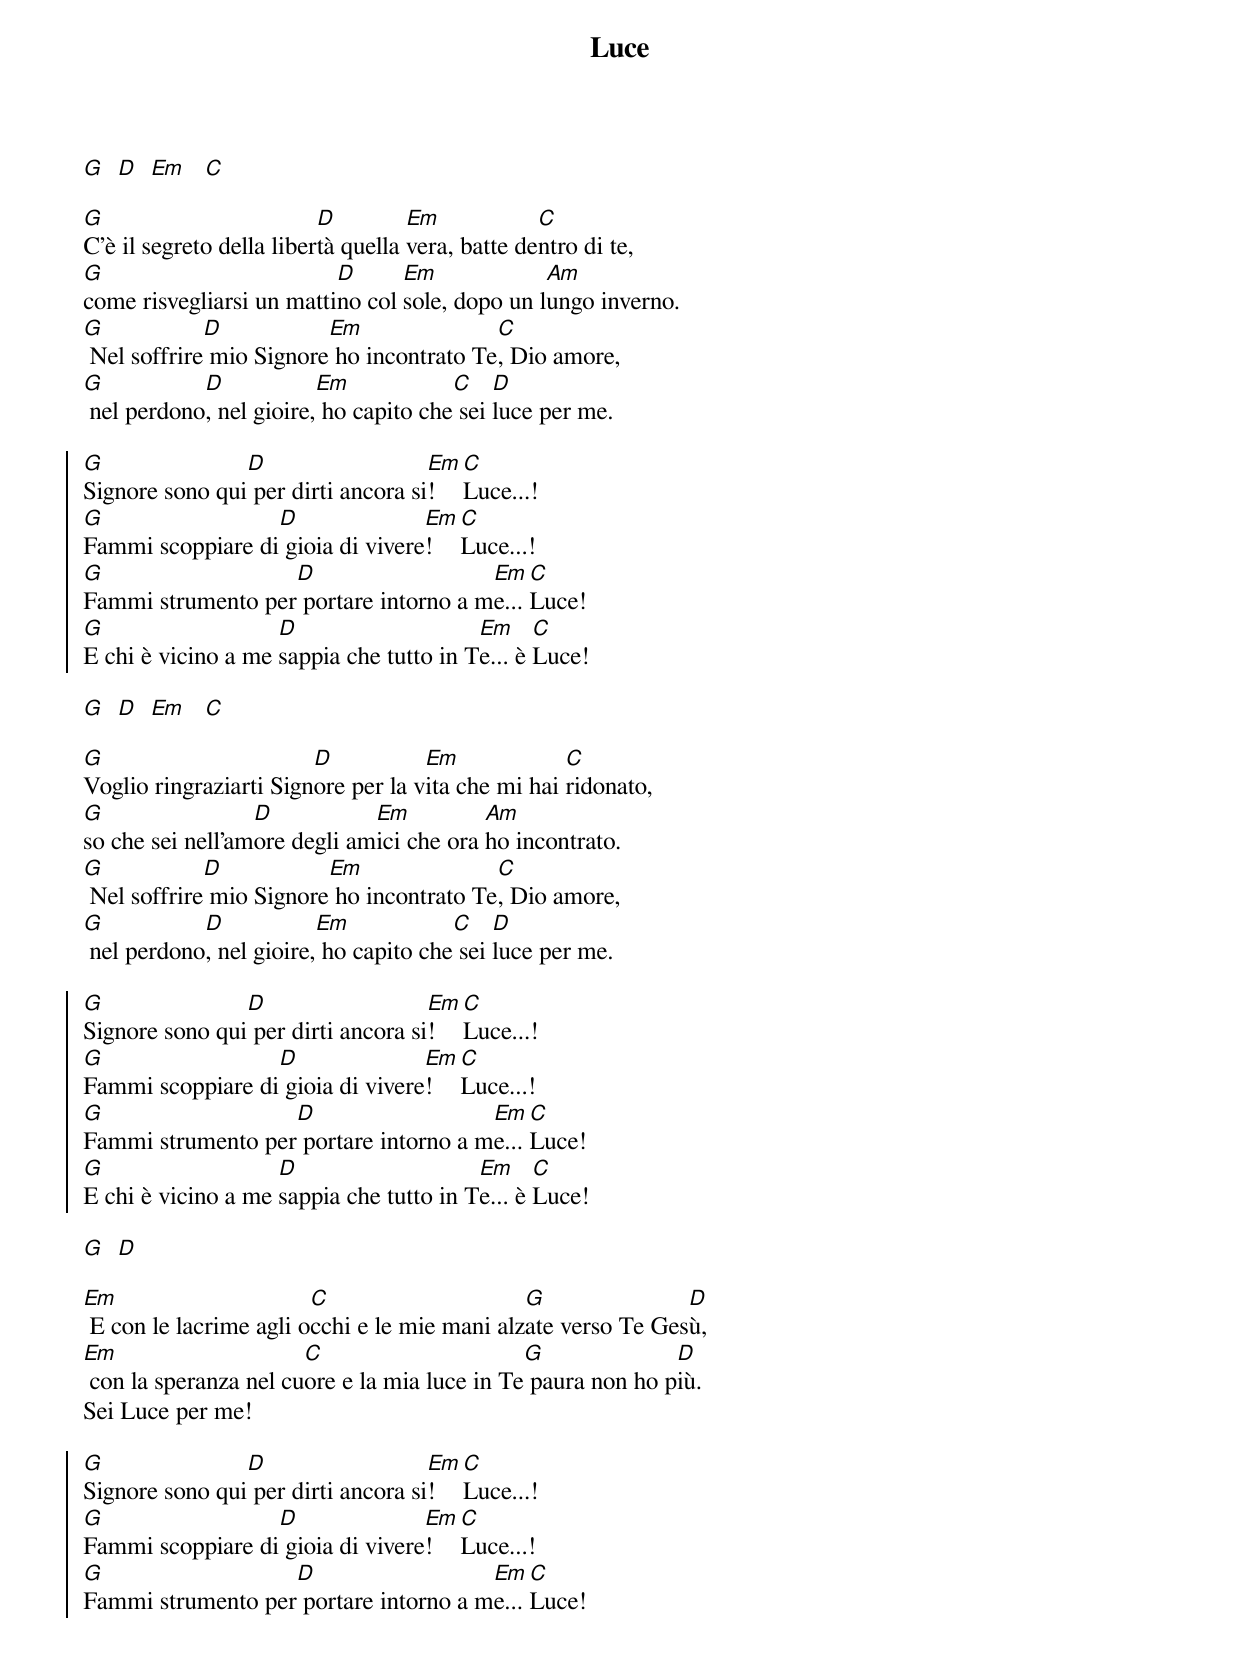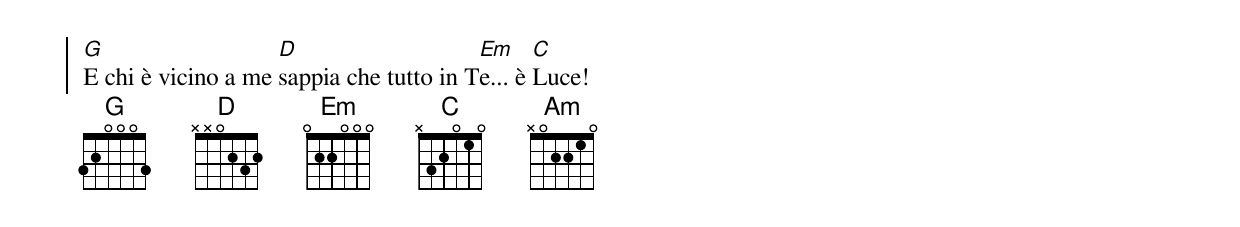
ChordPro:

{title: Luce}
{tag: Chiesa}

[G]  [D]  [Em]   [C]

[G]C'è il segreto della liber[D]tà quella [Em]vera, batte de[C]ntro di te,
[G]come risvegliarsi un matti[D]no col [Em]sole, dopo un l[Am]ungo inverno.
[G] Nel soffrire[D] mio Signore[Em] ho incontrato Te[C], Dio amore,
[G] nel perdono[D], nel gioire,[Em] ho capito che[C] sei [D]luce per me.

{start_of_chorus}
[G]Signore sono qui[D] per dirti ancora si[Em]! [C]Luce...!
[G]Fammi scoppiare di[D] gioia di vivere[Em]! [C]Luce...!
[G]Fammi strumento per[D] portare intorno a m[Em]e... [C]Luce!
[G]E chi è vicino a me [D]sappia che tutto in T[Em]e... è [C]Luce!
{end_of_chorus}

[G]  [D]  [Em]   [C]

[G]Voglio ringraziarti Sign[D]ore per la v[Em]ita che mi hai [C]ridonato,
[G]so che sei nell'am[D]ore degli am[Em]ici che ora [Am]ho incontrato.
[G] Nel soffrire[D] mio Signore[Em] ho incontrato Te[C], Dio amore,
[G] nel perdono[D], nel gioire,[Em] ho capito che[C] sei [D]luce per me.

{start_of_chorus}
[G]Signore sono qui[D] per dirti ancora si[Em]! [C]Luce...!
[G]Fammi scoppiare di[D] gioia di vivere[Em]! [C]Luce...!
[G]Fammi strumento per[D] portare intorno a m[Em]e... [C]Luce!
[G]E chi è vicino a me [D]sappia che tutto in T[Em]e... è [C]Luce!
{end_of_chorus}

[G]  [D]

[Em] E con le lacrime agli o[C]cchi e le mie mani alz[G]ate verso Te Ges[D]ù,
[Em] con la speranza nel cu[C]ore e la mia luce in Te[G] paura non ho p[D]iù.
Sei Luce per me!

{start_of_chorus}
[G]Signore sono qui[D] per dirti ancora si[Em]! [C]Luce...!
[G]Fammi scoppiare di[D] gioia di vivere[Em]! [C]Luce...!
[G]Fammi strumento per[D] portare intorno a m[Em]e... [C]Luce!
[G]E chi è vicino a me [D]sappia che tutto in T[Em]e... è [C]Luce!
{end_of_chorus}
